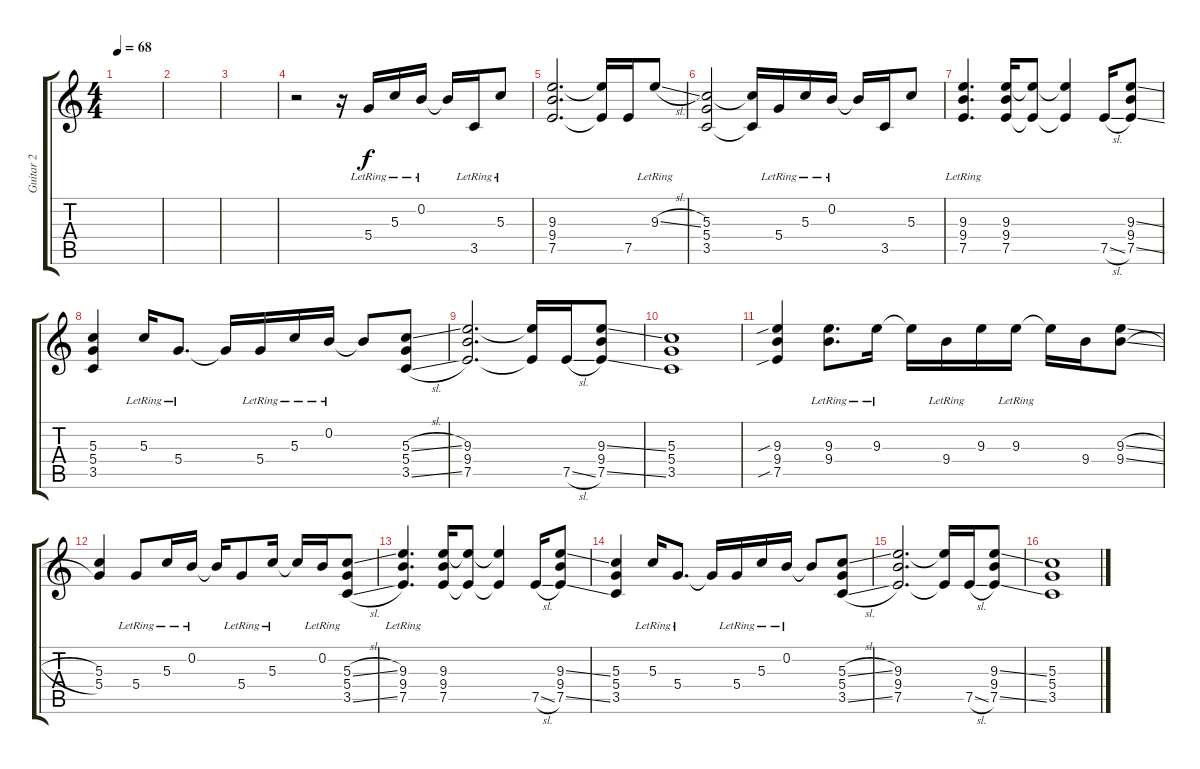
\track ("Guitar 2" "Guitar 2") {instrument overdrivenguitar}
\staff {score tabs}
\tuning (E4 B3 G3 D3 A2 E2) {hide}
\ts (4 4)
\tempo 68
\clef g2
\ks c
|
|
|
r.2 r.16 5.4{lr}.16 5.3{lr}.16 0.2{lr}.16 0.2{t}.16 3.5{lr}.16 5.3{lr}.8 |
(9.3 9.4 7.5).2{d} (9.3{t} 7.5{t}).16 7.5.16 9.3{sl lr}.8 |
(5.3 5.4 3.5).2 (5.3{t} 3.5{t}).16 5.4{lr}.16 5.3{lr}.16 0.2{lr}.16 0.2{t}.16 3.5.16 5.3.8 |
(9.3{lr} 9.4 7.5{lr}).4{d} (9.3 9.4 7.5).16 (9.3{t} 7.5{t}).8 (9.3{t} 7.5{t}).4 7.5{sl}.16 (9.3{ss} 9.4 7.5{ss}).8 |
(5.3 5.4 3.5).4 5.3{lr}.16 5.4{lr}.8{d} 5.4{t}.16 5.4{lr}.16 5.3{lr}.16 0.2{lr}.16 0.2{t}.8 (5.3{sl} 5.4 3.5{sl}).8 |
(9.3 9.4 7.5).2{d} (9.3{t} 7.5{t}).16 7.5{sl}.16 (9.3{ss} 9.4 7.5{ss}).8 |
(5.3 5.4 3.5).1 |
(9.3{sib} 9.4 7.5{sib}).4 (9.3{lr} 9.4{lr}).8{d} 9.3{lr}.16 9.3{t}.16 9.4{lr}.16 9.3.16 9.3{lr}.16 9.3{t}.16 9.4.16 (9.3{sl} 9.4{sl}).8 |
(5.3 5.4).4 5.4{lr}.8 5.3{lr}.16 0.2{lr}.16 0.2{t}.16 5.4{lr}.8 5.3{lr}.16 5.3{t}.16 0.2{lr}.16 (5.3{sl} 5.4 3.5{sl}).8 |
(9.3{lr} 9.4 7.5{lr}).4{d} (9.3 9.4 7.5).16 (9.3{t} 7.5{t}).8 (9.3{t} 7.5{t}).4 7.5{sl}.16 (9.3{ss} 9.4 7.5{ss}).8 |
(5.3 5.4 3.5).4 5.3{lr}.16 5.4{lr}.8{d} 5.4{t}.16 5.4{lr}.16 5.3{lr}.16 0.2{lr}.16 0.2{t}.8 (5.3{sl} 5.4 3.5{sl}).8 |
(9.3 9.4 7.5).2{d} (9.3{t} 7.5{t}).16 7.5{sl}.16 (9.3{ss} 9.4 7.5{ss}).8 |
(5.3 5.4 3.5).1
